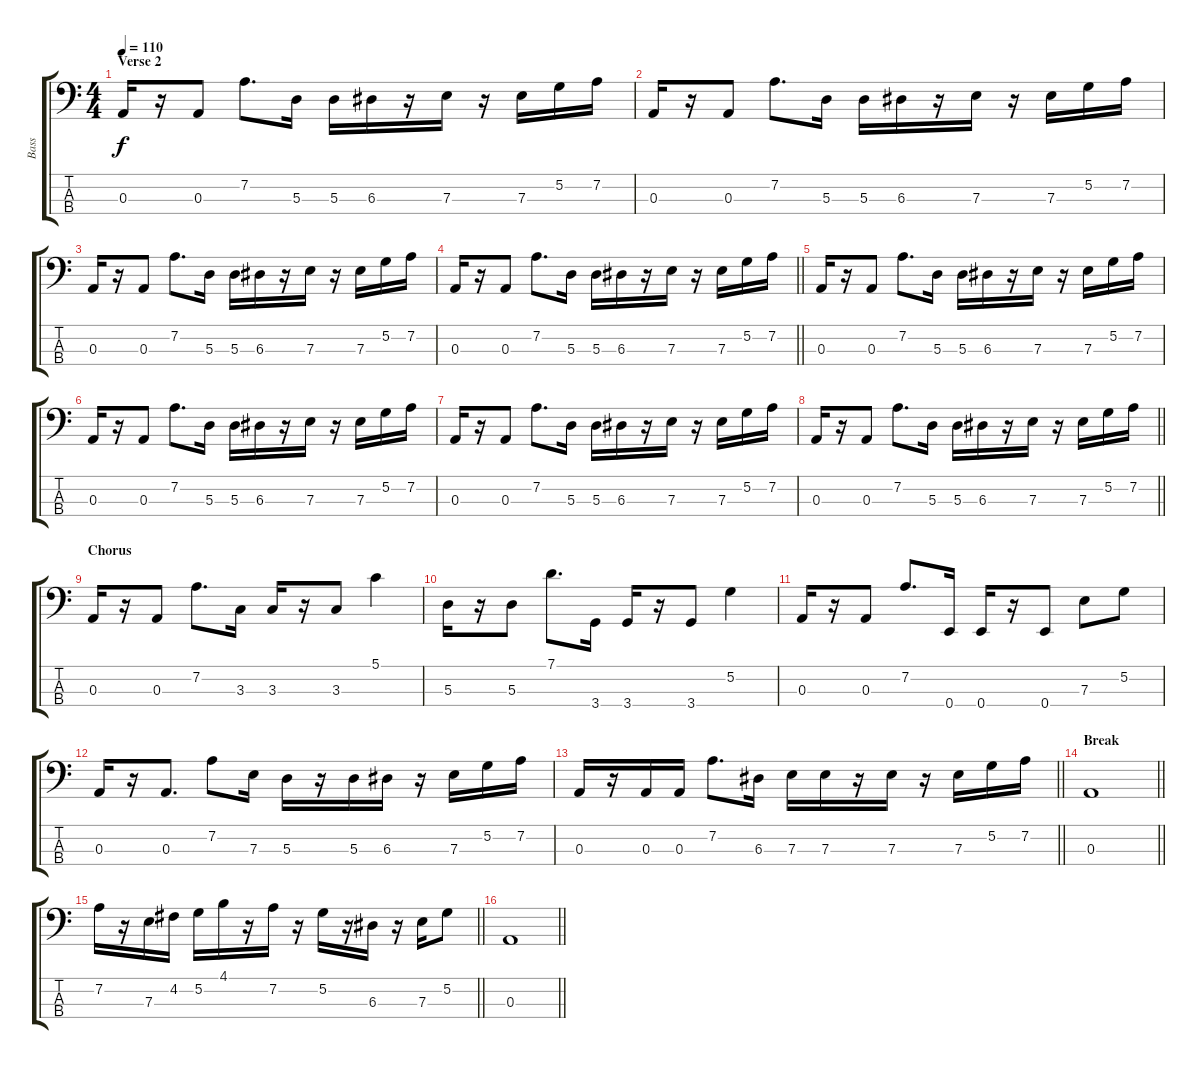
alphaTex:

\track ("Bass" "Bass") {instrument electricbassfinger}
\staff {score tabs}
\tuning (G2 D2 A1 E1) {hide}
\ts (4 4)
\section ("" "Verse 2")
\tempo 110
\clef f4
\ks c
0.3.16{dy f} r.16 0.3.8 7.2.8{d} 5.3.16 5.3.16 6.3.16 r.16 7.3.16 r.16 7.3.16 5.2.16 7.2.16 |
0.3.16 r.16 0.3.8 7.2.8{d} 5.3.16 5.3.16 6.3.16 r.16 7.3.16 r.16 7.3.16 5.2.16 7.2.16 |
0.3.16 r.16 0.3.8 7.2.8{d} 5.3.16 5.3.16 6.3.16 r.16 7.3.16 r.16 7.3.16 5.2.16 7.2.16 |
\barLineRight lightlight
0.3.16 r.16 0.3.8 7.2.8{d} 5.3.16 5.3.16 6.3.16 r.16 7.3.16 r.16 7.3.16 5.2.16 7.2.16 |
0.3.16 r.16 0.3.8 7.2.8{d} 5.3.16 5.3.16 6.3.16 r.16 7.3.16 r.16 7.3.16 5.2.16 7.2.16 |
0.3.16 r.16 0.3.8 7.2.8{d} 5.3.16 5.3.16 6.3.16 r.16 7.3.16 r.16 7.3.16 5.2.16 7.2.16 |
0.3.16 r.16 0.3.8 7.2.8{d} 5.3.16 5.3.16 6.3.16 r.16 7.3.16 r.16 7.3.16 5.2.16 7.2.16 |
\barLineRight lightlight
0.3.16 r.16 0.3.8 7.2.8{d} 5.3.16 5.3.16 6.3.16 r.16 7.3.16 r.16 7.3.16 5.2.16 7.2.16 |
\section ("" "Chorus")
0.3.16 r.16 0.3.8 7.2.8{d} 3.3.16 3.3.16 r.16 3.3.8 5.1.4 |
5.3.16 r.16 5.3.8 7.1.8{d} 3.4.16 3.4.16 r.16 3.4.8 5.2.4 |
0.3.16 r.16 0.3.8 7.2.8{d} 0.4.16 0.4.16 r.16 0.4.8 7.3.8 5.2.8 |
0.3.16 r.16 0.3.8{d} 7.2.8 7.3.16 5.3.16 r.16 5.3.16 6.3.16 r.16 7.3.16 5.2.16 7.2.16 |
\barLineRight lightlight
0.3.16 r.16 0.3.16 0.3.16 7.2.8{d} 6.3.16 7.3.16 7.3.16 r.16 7.3.16 r.16 7.3.16 5.2.16 7.2.16 |
\section ("" "Break")
\barLineRight lightlight
0.3.1 |
\barLineRight lightlight
7.2.16 r.16 7.3.16 4.2.16 5.2.16 4.1.16 r.16 7.2.16 r.16 5.2.16 r.16 6.3.16 r.16 7.3.16 5.2.8 |
\barLineRight lightlight
0.3.1
